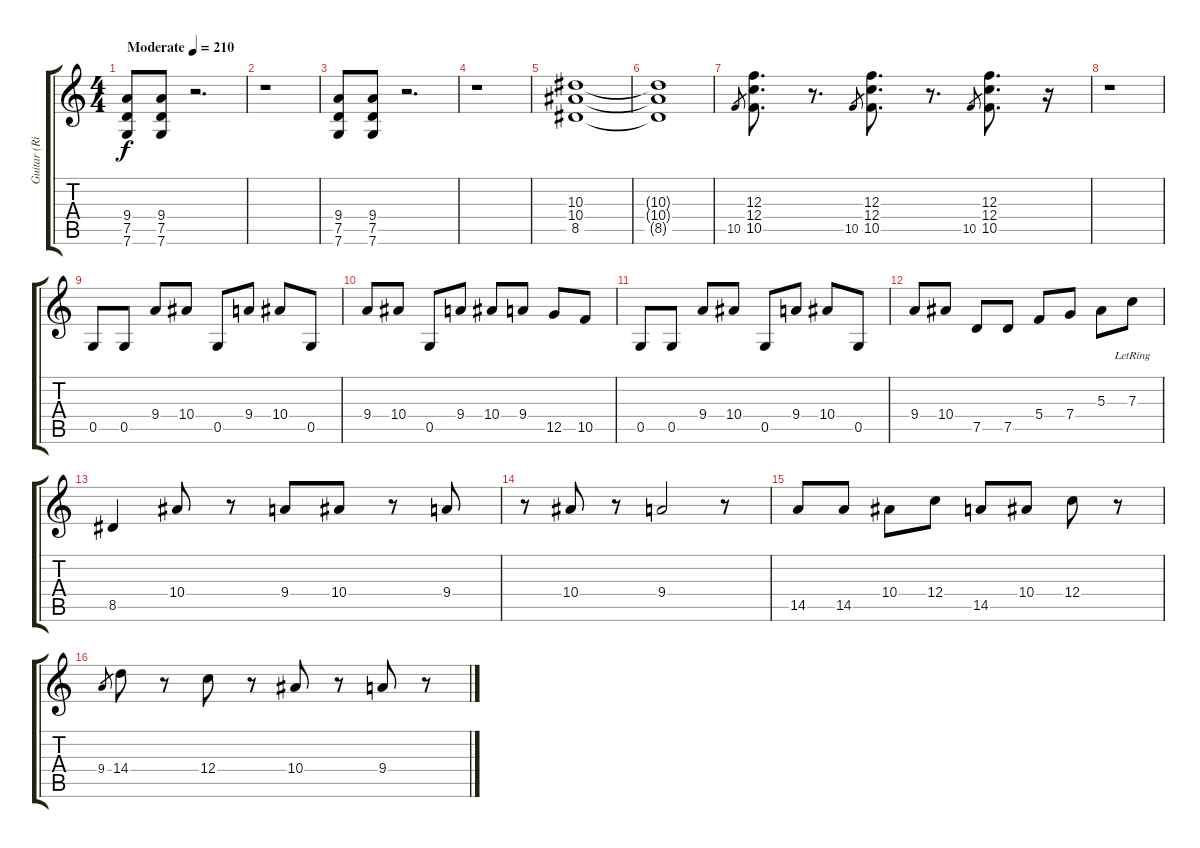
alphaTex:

\track ("Guitar (Right)" "Guitar (Ri") {instrument distortionguitar}
\staff {score tabs}
\tuning (D4 A3 F3 C3 G2 C2) {hide}
\ts (4 4)
\tempo (210 "Moderate")
\clef g2
\ks c
(9.4 7.5 7.6).8{dy f instrument distortionguitar} (9.4 7.5 7.6).8 r.2{d} |
r.1 |
(9.4 7.5 7.6).8 (9.4 7.5 7.6).8 r.2{d} |
r.1 |
(10.3 10.4 8.5).1 |
(10.3{t} 10.4{t} 8.5{t}).1 |
10.5.8{gr} (12.3 12.4 10.5).8{d} r.8{d} 10.5.8{gr} (12.3 12.4 10.5).8{d} r.8{d} 10.5.8{gr} (12.3 12.4 10.5).8{d} r.16 |
r.1 |
0.5.8 0.5.8 9.4.8 10.4.8 0.5.8 9.4.8 10.4.8 0.5.8 |
9.4.8 10.4.8 0.5.8 9.4.8 10.4.8 9.4.8 12.5.8 10.5.8 |
0.5.8 0.5.8 9.4.8 10.4.8 0.5.8 9.4.8 10.4.8 0.5.8 |
9.4.8 10.4.8 7.5.8 7.5.8 5.4.8 7.4.8 5.3.8 7.3{lr}.8 |
8.5.4 10.4.8 r.8 9.4.8 10.4.8 r.8 9.4.8 |
r.8 10.4.8 r.8 9.4.2 r.8 |
14.5.8 14.5.8 10.4.8 12.4.8 14.5.8 10.4.8 12.4.8 r.8 |
9.4.8{gr} 14.4.8 r.8 12.4.8 r.8 10.4.8 r.8 9.4.8 r.8
